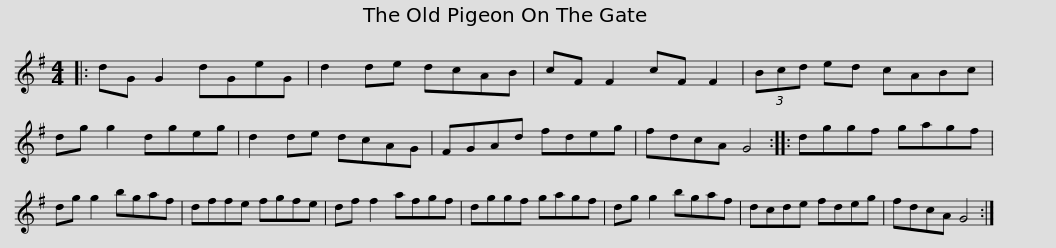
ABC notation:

X:1
L:1/8
M:4/4
I:linebreak $
K:G
V:1 treble
V:1
|: dG G2 dGeG | d2 de dcAB | cF F2 cF F2 | (3Bcd ed cABc | dg g2 dgeg | %5
 d2 de dcAG |$ FGAd fdeg | fdcA G4 :: dggf gagf | dg g2 bgaf | %10
 dffe fgfe | df f2 afgf |$ dggf gagf | dg g2 bgaf | dcde fdeg | %15
 fdcA G4 :| %16
